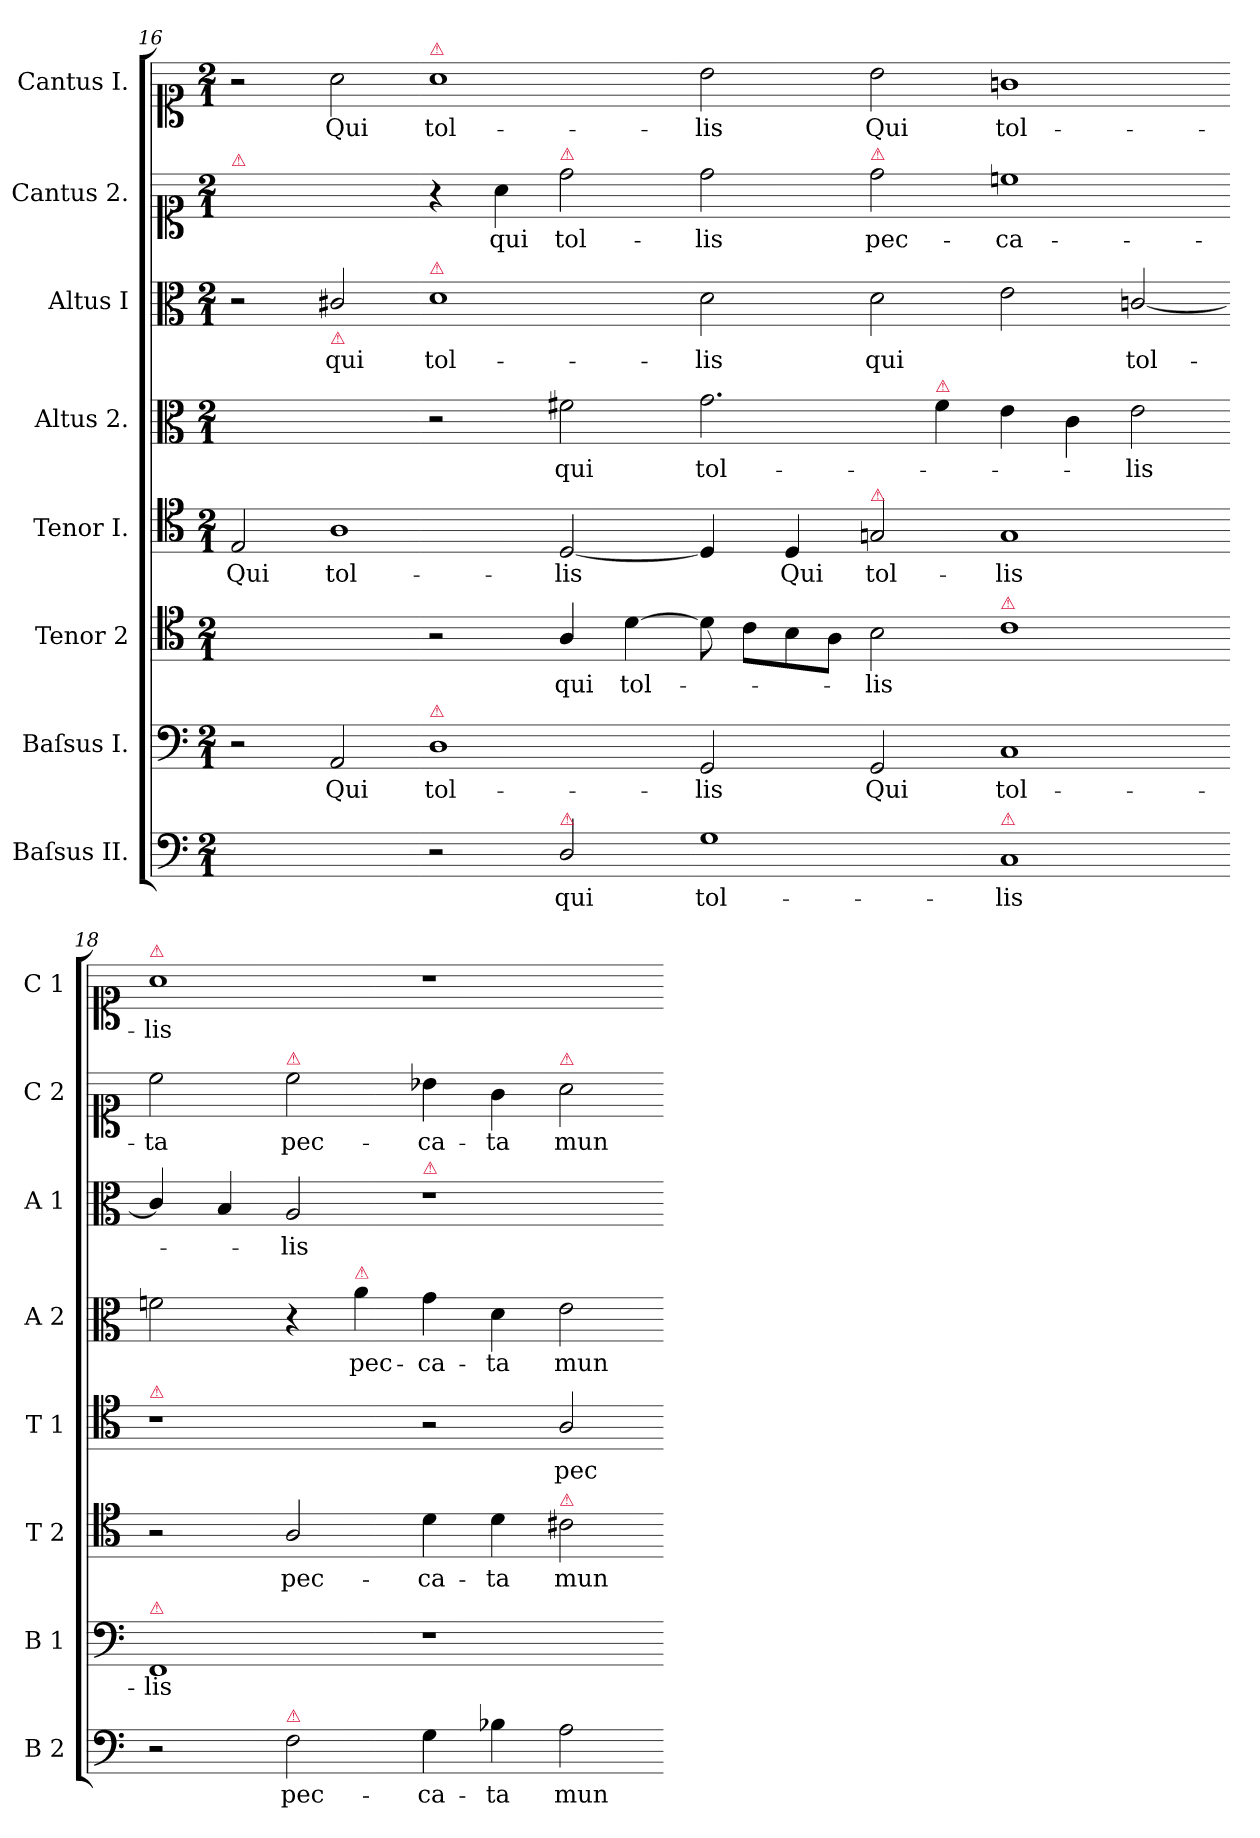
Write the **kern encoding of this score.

**kern	**text	**kern	**text	**kern	**text	**kern	**text	**kern	**text	**kern	**text	**kern	**text	**kern	**text
*part8	*part8	*part7	*part7	*part6	*part6	*part5	*part5	*part4	*part4	*part3	*part3	*part2	*part2	*part1	*part1
*staff8	*staff8	*staff7	*staff7	*staff6	*staff6	*staff5	*staff5	*staff4	*staff4	*staff3	*staff3	*staff2	*staff2	*staff1	*staff1
*I"Baſsus II.	*	*I"Baſsus I.	*	*I"Tenor 2	*	*I"Tenor I.	*	*I"Altus 2.	*	*I"Altus I	*	*I"Cantus 2.	*	*I"Cantus I.	*
*I'B 2	*	*I'B 1	*	*I'T 2	*	*I'T 1	*	*I'A 2	*	*I'A 1	*	*I'C 2	*	*I'C 1	*
*clefF4	*	*clefF4	*	*clefC4	*	*clefC4	*	*clefC3	*	*clefC3	*	*clefC1	*	*clefC1	*
*k[]	*	*k[]	*	*k[]	*	*k[]	*	*k[]	*	*k[]	*	*k[]	*	*k[]	*
*M2/1	*	*M2/1	*	*M2/1	*	*M2/1	*	*M2/1	*	*M2/1	*	*M2/1	*	*M2/1	*
=16	=16	=16	=16	=16	=16	=16	=16	=16	=16	=16	=16	=16	=16	=16	=16
!	!	!	!	!	!	!	!	!	!	!	!	!LO:TX:a:color=crimson:t=⚠	!	!	!
1ryy	.	2r	.	1ryy	.	2E/	Qui	1ryy	.	2r	.	1ryy	.	2r	.
!	!	!	!	!	!	!	!	!	!	!LO:TX:b:color=crimson:t=⚠	!	!	!	!	!
.	.	2AA/	Qui	.	.	1A	tol-	.	.	2c#X/	qui	.	.	2a\	Qui
!	!	!	!	!	!	!	!	!	!	!	!	!	!	!LO:TX:a:color=crimson:t=⚠	!
!	!	!	!	!	!	!	!	!	!	!LO:TX:a:color=crimson:t=⚠	!	!	!	!	!
!	!	!LO:TX:a:color=crimson:t=⚠	!	!	!	!	!	!	!	!	!	!	!	!	!
2r	.	1D	tol-	2r	.	.	.	2r	.	1d	tol-	4r	.	1a	tol-
.	.	.	.	.	.	.	.	.	.	.	.	4a\	qui	.	.
!	!	!	!	!	!	!	!	!	!	!	!	!LO:TX:a:color=crimson:t=⚠	!	!	!
!LO:TX:a:color=crimson:t=⚠	!	!	!	!	!	!	!	!	!	!	!	!	!	!	!
2D/	qui	.	.	4A/	qui	[2D/	-lis	2f#X\	qui	.	.	2dd\	tol-	.	.
.	.	.	.	[4d\	tol-	.	.	.	.	.	.	.	.	.	.
=17-	=17-	=17-	=17-	=17-	=17-	=17-	=17-	=17-	=17-	=17-	=17-	=17-	=17-	=17-	=17-
1G	tol-	2GG/	-lis	8d\]	.	4D/]	.	2.g\	tol-	2d\	-lis	2dd\	-lis	2b\	-lis
.	.	.	.	8c\L	.	.	.	.	.	.	.	.	.	.	.
!	!	!	!	!	!	!	!LO:LY:i	!	!	!	!	!	!	!	!
.	.	.	.	8B\	.	4D/	Qui	.	.	.	.	.	.	.	.
.	.	.	.	8A\J	.	.	.	.	.	.	.	.	.	.	.
!	!	!	!	!	!	!	!	!	!	!	!	!LO:TX:a:color=crimson:t=⚠	!	!	!
!	!	!	!	!	!	!LO:TX:a:color=crimson:t=⚠	!	!	!	!	!	!	!	!	!
!	!	!	!LO:LY:i	!	!	!	!LO:LY:i	!	!	!	!LO:LY:i	!	!	!	!LO:LY:i
.	.	2GG/	Qui	2B\	-lis	2Gn/	tol-	.	.	2d\	qui	2dd\	pec-	2b\	Qui
!	!	!	!	!	!	!	!	!LO:TX:a:color=crimson:t=⚠	!	!	!	!	!	!	!
.	.	.	.	.	.	.	.	4f#\	.	.	.	.	.	.	.
!	!	!	!	!LO:TX:a:color=crimson:t=⚠	!	!	!	!	!	!	!	!	!	!	!
!LO:TX:a:color=crimson:t=⚠	!	!	!	!	!	!	!	!	!	!	!	!	!	!	!
!	!	!	!LO:LY:i	!	!	!	!LO:LY:i	!	!	!	!	!	!	!	!LO:LY:i
1C	-lis	1C	tol-	1c	.	1G	-lis	4e\	.	2e\	.	1ccn	-ca-	1gn	tol-
.	.	.	.	.	.	.	.	4c\	.	.	.	.	.	.	.
!	!	!	!	!	!	!	!	!	!	!	!LO:LY:i	!	!	!	!
.	.	.	.	.	.	.	.	2e\	-lis	[2cn/	tol-	.	.	.	.
=18-	=18-	=18-	=18-	=18-	=18-	=18-	=18-	=18-	=18-	=18-	=18-	=18-	=18-	=18-	=18-
!	!	!	!	!	!	!	!	!	!	!	!	!	!	!LO:TX:a:color=crimson:t=⚠	!
!	!	!	!	!	!	!LO:TX:a:color=crimson:t=⚠	!	!	!	!	!	!	!	!	!
!	!	!LO:TX:a:color=crimson:t=⚠	!	!	!	!	!	!	!	!	!	!	!	!	!
!	!	!	!LO:LY:i	!	!	!	!	!	!	!	!	!	!	!	!LO:LY:i
2r	.	1FF	-lis	2r	.	1r	.	2fn\	.	4c/]	.	2cc\	-ta	1a	-lis
.	.	.	.	.	.	.	.	.	.	4B/	.	.	.	.	.
!	!	!	!	!	!	!	!	!	!	!	!	!LO:TX:a:color=crimson:t=⚠	!	!	!
!LO:TX:a:color=crimson:t=⚠	!	!	!	!	!	!	!	!	!	!	!	!	!	!	!
!	!	!	!	!	!	!	!	!	!	!	!LO:LY:i	!	!	!	!
2F\	pec-	.	.	2A/	pec-	.	.	4r	.	2A/	-lis	2cc\	pec-	.	.
!	!	!	!	!	!	!	!	!LO:TX:a:color=crimson:t=⚠	!	!	!	!	!	!	!
.	.	.	.	.	.	.	.	4a\	pec-	.	.	.	.	.	.
!	!	!	!	!	!	!	!	!	!	!LO:TX:a:color=crimson:t=⚠	!	!	!	!	!
4G\	-ca-	1r	.	4d\	-ca-	2r	.	4g\	-ca-	1r	.	4b-X\	-ca-	1r	.
4B-X\	-ta	.	.	4d\	-ta	.	.	4d\	-ta	.	.	4g\	-ta	.	.
!	!	!	!	!	!	!	!	!	!	!	!	!LO:TX:a:color=crimson:t=⚠	!	!	!
!	!	!	!	!LO:TX:a:color=crimson:t=⚠	!	!	!	!	!	!	!	!	!	!	!
2A\	mun-	.	.	2c#X\	mun-	2A/	pec-	2e\	mun-	.	.	2a\	mun-	.	.
=-	=-	=-	=-	=-	=-	=-	=-	=-	=-	=-	=-	=-	=-	=-	=-
*-	*-	*-	*-	*-	*-	*-	*-	*-	*-	*-	*-	*-	*-	*-	*-
